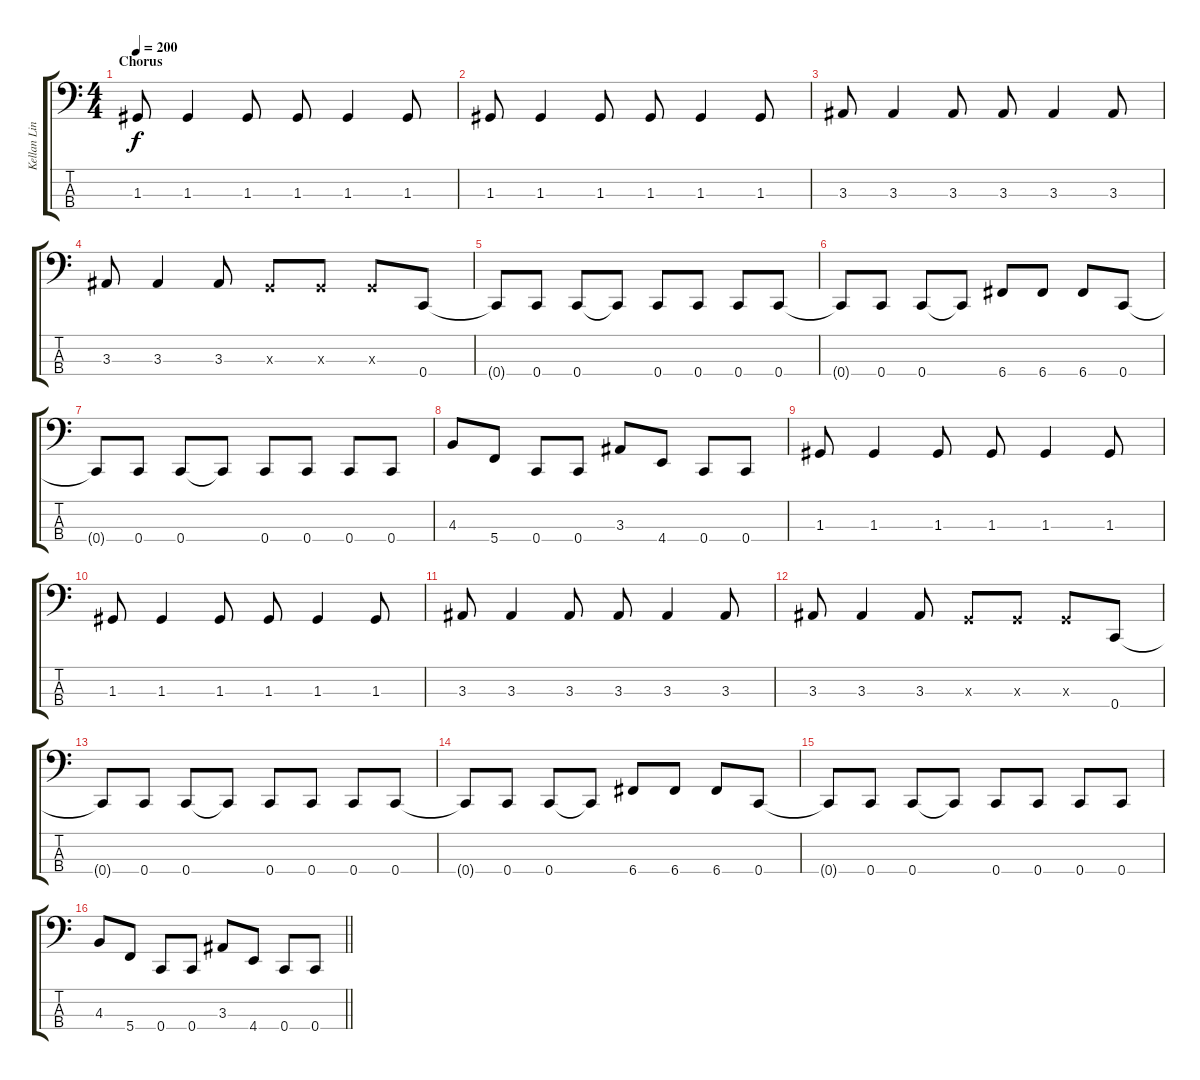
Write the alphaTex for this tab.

\track ("Kellan Lindsay" "Kellan Lin") {instrument electricbasspick}
\staff {score tabs}
\tuning (F2 C2 G1 C1) {hide}
\ts (4 4)
\section ("" "Chorus")
\tempo 200
\clef f4
\ks c
1.3.8{dy f} 1.3.4 1.3.8 1.3.8 1.3.4 1.3.8 |
1.3.8 1.3.4 1.3.8 1.3.8 1.3.4 1.3.8 |
3.3.8 3.3.4 3.3.8 3.3.8 3.3.4 3.3.8 |
3.3.8 3.3.4 3.3.8 0.3{x}.8 0.3{x}.8 0.3{x}.8 0.4.8 |
0.4{t}.8 0.4.8 0.4.8 0.4{t}.8 0.4.8 0.4.8 0.4.8 0.4.8 |
0.4{t}.8 0.4.8 0.4.8 0.4{t}.8 6.4.8 6.4.8 6.4.8 0.4.8 |
0.4{t}.8 0.4.8 0.4.8 0.4{t}.8 0.4.8 0.4.8 0.4.8 0.4.8 |
4.3.8 5.4.8 0.4.8 0.4.8 3.3.8 4.4.8 0.4.8 0.4.8 |
1.3.8 1.3.4 1.3.8 1.3.8 1.3.4 1.3.8 |
1.3.8 1.3.4 1.3.8 1.3.8 1.3.4 1.3.8 |
3.3.8 3.3.4 3.3.8 3.3.8 3.3.4 3.3.8 |
3.3.8 3.3.4 3.3.8 0.3{x}.8 0.3{x}.8 0.3{x}.8 0.4.8 |
0.4{t}.8 0.4.8 0.4.8 0.4{t}.8 0.4.8 0.4.8 0.4.8 0.4.8 |
0.4{t}.8 0.4.8 0.4.8 0.4{t}.8 6.4.8 6.4.8 6.4.8 0.4.8 |
0.4{t}.8 0.4.8 0.4.8 0.4{t}.8 0.4.8 0.4.8 0.4.8 0.4.8 |
\barLineRight lightlight
4.3.8 5.4.8 0.4.8 0.4.8 3.3.8 4.4.8 0.4.8 0.4.8
